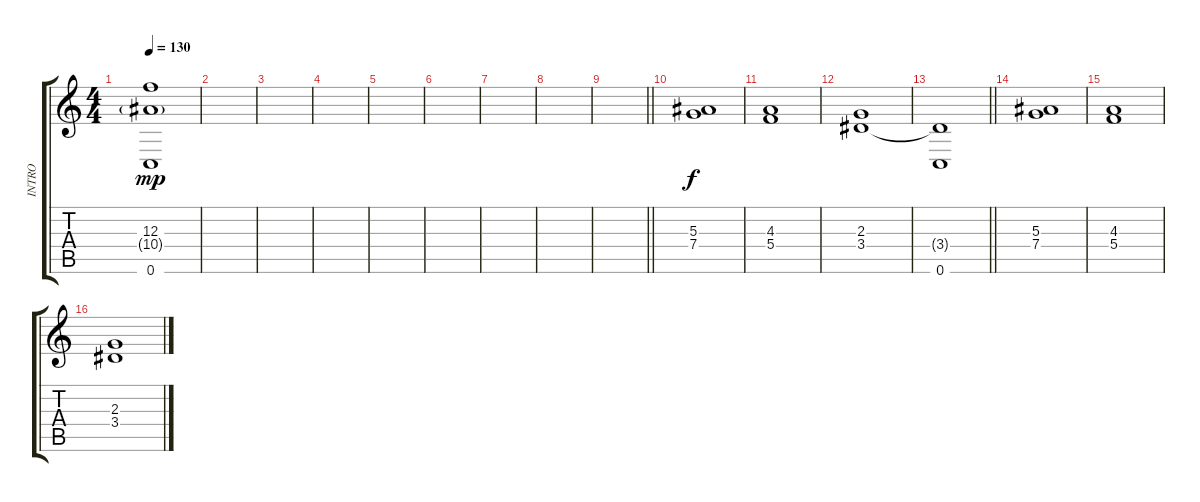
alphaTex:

\track ("INTRO" "INTRO") {instrument acousticguitarsteel}
\staff {score tabs}
\tuning (D4 A3 F3 C3 G2 C2) {hide}
\ts (4 4)
\tempo 130
\clef g2
\ks c
(12.3{t} 10.4{g} 0.6).1{dy mp} |
|
|
|
|
|
|
|
\barLineRight lightlight
|
\section ("" "")
(5.3 7.4).1{dy f} |
(4.3 5.4).1 |
(2.3 3.4).1 |
\barLineRight lightlight
(3.4{t} 0.6).1 |
\section ("" "")
(5.3 7.4).1 |
(4.3 5.4).1 |
(2.3 3.4).1
